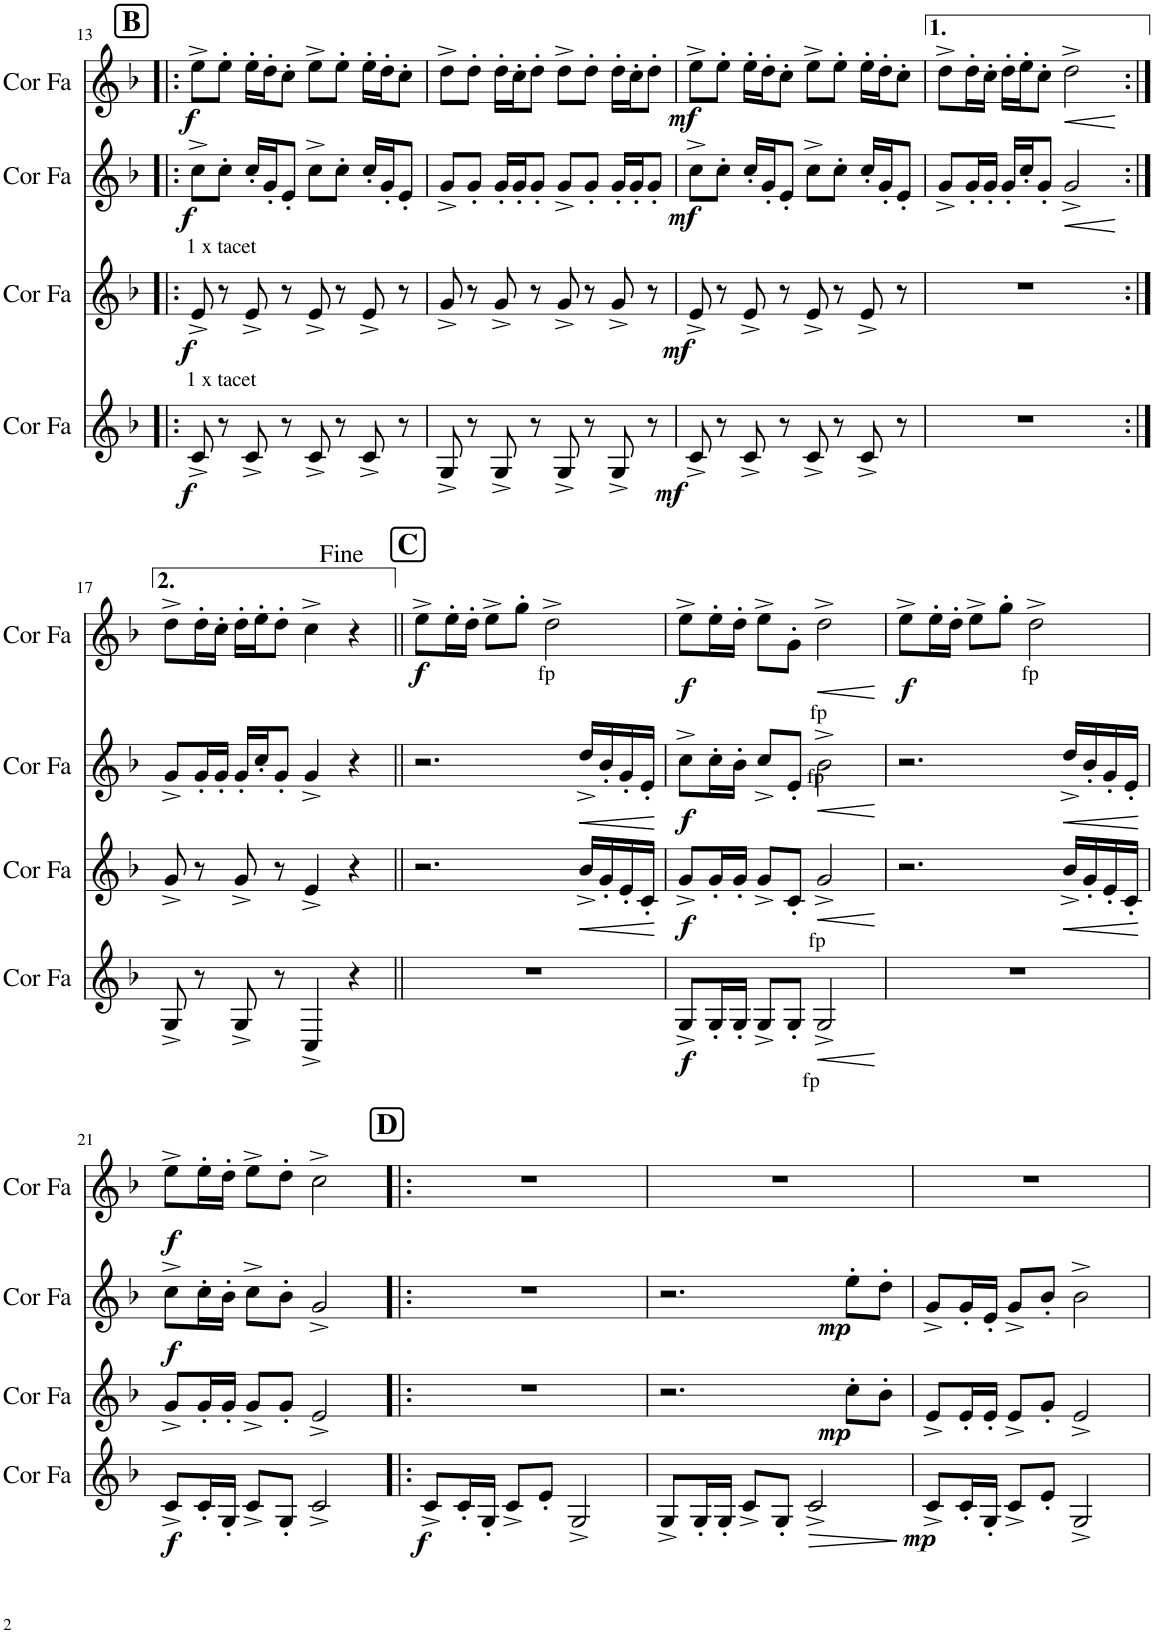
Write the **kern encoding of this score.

**kern	**dynam	**kern	**dynam	**kern	**dynam	**kern	**dynam
*part4	*part4	*part3	*part3	*part2	*part2	*part1	*part1
*staff4	*staff4	*staff3	*staff3	*staff2	*staff2	*staff1	*staff1
*I"Cor en Fa	*	*I"Cor en Fa	*	*I"Cor en Fa	*	*I"Cor en Fa	*
*I'Cor Fa	*	*I'Cor Fa	*	*I'Cor Fa	*	*I'Cor Fa	*
!!LO:PB:g=z
*clefG2	*	*clefG2	*	*clefG2	*	*clefG2	*
*Trd4c7	*	*Trd4c7	*	*Trd4c7	*	*Trd4c7	*
*k[b-]	*	*k[b-]	*	*k[b-]	*	*k[b-]	*
*M4/4	*	*M4/4	*	*M4/4	*	*M4/4	*
!!LO:REH:place=s1:a:B:cj:fs=14:t=B
=13!|:	=13!|:	=13!|:	=13!|:	=13!|:	=13!|:	=13!|:	=13!|:
!	!	!LO:TX:a:t=1 x tacet	!	!	!	!	!
!LO:TX:a:t=1 x tacet	!	!	!	!	!	!	!
!	!LO:DY:b	!	!LO:DY:b	!	!LO:DY:b	!	!LO:DY:b
8c^/	f	8e^/	f	8cc^\L	f	8ee^\L	f
8r	.	8r	.	8cc'\J	.	8ee'\J	.
8c^/	.	8e^/	.	16cc'/LL	.	16ee'\LL	.
.	.	.	.	16g'/J	.	16dd'\J	.
8r	.	8r	.	8e'/J	.	8cc'\J	.
8c^/	.	8e^/	.	8cc^\L	.	8ee^\L	.
8r	.	8r	.	8cc'\J	.	8ee'\J	.
8c^/	.	8e^/	.	16cc'/LL	.	16ee'\LL	.
.	.	.	.	16g'/J	.	16dd'\J	.
8r	.	8r	.	8e'/J	.	8cc'\J	.
=14	=14	=14	=14	=14	=14	=14	=14
8G^/	.	8g^/	.	8g^/L	.	8dd^\L	.
8r	.	8r	.	8g'/J	.	8dd'\J	.
8G^/	.	8g^/	.	16g'/LL	.	16dd'\LL	.
.	.	.	.	16g'/J	.	16cc'\J	.
8r	.	8r	.	8g'/J	.	8dd'\J	.
8G^/	.	8g^/	.	8g^/L	.	8dd^\L	.
8r	.	8r	.	8g'/J	.	8dd'\J	.
8G^/	.	8g^/	.	16g'/LL	.	16dd'\LL	.
.	.	.	.	16g'/J	.	16cc'\J	.
8r	.	8r	.	8g'/J	.	8dd'\J	.
=15	=15	=15	=15	=15	=15	=15	=15
!	!LO:DY:b	!	!LO:DY:b	!	!LO:DY:b	!	!LO:DY:b
8c^/	mf	8e^/	mf	8cc^\L	mf	8ee^\L	mf
8r	.	8r	.	8cc'\J	.	8ee'\J	.
8c^/	.	8e^/	.	16cc'/LL	.	16ee'\LL	.
.	.	.	.	16g'/J	.	16dd'\J	.
8r	.	8r	.	8e'/J	.	8cc'\J	.
8c^/	.	8e^/	.	8cc^\L	.	8ee^\L	.
8r	.	8r	.	8cc'\J	.	8ee'\J	.
8c^/	.	8e^/	.	16cc'/LL	.	16ee'\LL	.
.	.	.	.	16g'/J	.	16dd'\J	.
8r	.	8r	.	8e'/J	.	8cc'\J	.
=16	=16	=16	=16	=16	=16	=16	=16
1r	.	1r	.	8g^/L	.	8dd^\L	.
.	.	.	.	16g'/L	.	16dd'\L	.
.	.	.	.	16g'/JJ	.	16cc'\JJ	.
.	.	.	.	16g'/LL	.	16dd'\LL	.
.	.	.	.	16cc'/J	.	16ee'\J	.
.	.	.	.	8g'/J	.	8cc'\J	.
!	!	!	!	!	!LO:HP:b	!	!LO:HP:b
.	.	.	.	2g^/	<	2dd^\	<
.	.	.	.	.	[	.	[
!!LO:LB:g=z
=17:|!	=17:|!	=17:|!	=17:|!	=17:|!	=17:|!	=17:|!	=17:|!
8G^/	.	8g^/	.	8g^/L	.	8dd^\L	.
8r	.	8r	.	16g'/L	.	16dd'\L	.
.	.	.	.	16g'/JJ	.	16cc'\JJ	.
8G^/	.	8g^/	.	16g'/LL	.	16dd'\LL	.
.	.	.	.	16cc'/J	.	16ee'\J	.
8r	.	8r	.	8g'/J	.	8dd'\J	.
4C^/	.	4e^/	.	4g^/	.	4cc^\	.
4r	.	4r	.	4r	.	4r	.
!!LO:REH:place=s1:a:B:cj:fs=14:t=C
=18||	=18||	=18||	=18||	=18||	=18||	=18||	=18||
!	!	!	!	!	!	!	!LO:DY:b
1r	.	2.r	.	2.r	.	8ee^\L	f
.	.	.	.	.	.	16ee'\L	.
.	.	.	.	.	.	16dd'\JJ	.
.	.	.	.	.	.	8ee^\L	.
.	.	.	.	.	.	8gg'\J	.
!	!	!	!	!	!	!LO:TX:b:t=fp	!
.	.	.	.	.	.	2dd^\	.
!	!	!	!LO:HP:b	!	!LO:HP:b	!	!
.	.	16b-^/LL	<	16dd^/LL	<	.	.
.	.	16g'/	.	16b-'/	.	.	.
.	.	16e'/	.	16g'/	.	.	.
.	.	16c'/JJ	.	16e'/JJ	.	.	.
.	.	.	[	.	[	.	.
=19	=19	=19	=19	=19	=19	=19	=19
!	!LO:DY:b	!	!LO:DY:b	!	!LO:DY:b	!	!LO:DY:b
8G^/L	f	8g^/L	f	8cc^\L	f	8ee^\L	f
16G'/L	.	16g'/L	.	16cc'\L	.	16ee'\L	.
16G'/JJ	.	16g'/JJ	.	16b-'\JJ	.	16dd'\JJ	.
8G^/L	.	8g^/L	.	8cc^/L	.	8ee^\L	.
8G'/J	.	8c'/J	.	8e'/J	.	8g'\J	.
!	!	!	!	!	!	!LO:TX:b:t=fp	!
!	!	!	!	!LO:TX:a:t=fp	!	!	!
!	!	!LO:TX:b:t=fp	!	!	!	!	!
!LO:TX:b:t=fp	!	!	!	!	!	!	!
!	!LO:HP:b	!	!LO:HP:b	!	!LO:HP:b	!	!LO:HP:b
2G^/	<	2g^/	<	2b-^\	<	2dd^\	<
.	[	.	[	.	[	.	[
=20	=20	=20	=20	=20	=20	=20	=20
!	!	!	!	!	!	!	!LO:DY:b
1r	.	2.r	.	2.r	.	8ee^\L	f
.	.	.	.	.	.	16ee'\L	.
.	.	.	.	.	.	16dd'\JJ	.
.	.	.	.	.	.	8ee^\L	.
.	.	.	.	.	.	8gg'\J	.
!	!	!	!	!	!	!LO:TX:b:t=fp	!
.	.	.	.	.	.	2dd^\	.
!	!	!	!LO:HP:b	!	!LO:HP:b	!	!
.	.	16b-^/LL	<	16dd^/LL	<	.	.
.	.	16g'/	.	16b-'/	.	.	.
.	.	16e'/	.	16g'/	.	.	.
.	.	16c'/JJ	.	16e'/JJ	.	.	.
.	.	.	[	.	[	.	.
!!LO:LB:g=z
=21	=21	=21	=21	=21	=21	=21	=21
!	!LO:DY:b	!	!	!	!LO:DY:b	!	!LO:DY:b
8c^/L	f	8g^/L	.	8cc^\L	f	8ee^\L	f
16c'/L	.	16g'/L	.	16cc'\L	.	16ee'\L	.
16G'/JJ	.	16g'/JJ	.	16b-'\JJ	.	16dd'\JJ	.
8c^/L	.	8g^/L	.	8cc^\L	.	8ee^\L	.
8G'/J	.	8g'/J	.	8b-'\J	.	8dd'\J	.
2c^/	.	2e^/	.	2g^/	.	2cc^\	.
!!LO:REH:place=s1:a:B:cj:fs=14:t=D
=22!|:	=22!|:	=22!|:	=22!|:	=22!|:	=22!|:	=22!|:	=22!|:
!	!LO:DY:b	!	!	!	!	!	!
8c^/L	f	1r	.	1r	.	1r	.
16c'/L	.	.	.	.	.	.	.
16G'/JJ	.	.	.	.	.	.	.
8c^/L	.	.	.	.	.	.	.
8e'/J	.	.	.	.	.	.	.
2G^/	.	.	.	.	.	.	.
=23	=23	=23	=23	=23	=23	=23	=23
8G^/L	.	2.r	.	2.r	.	1r	.
16G'/L	.	.	.	.	.	.	.
16G'/JJ	.	.	.	.	.	.	.
8c^/L	.	.	.	.	.	.	.
8G'/J	.	.	.	.	.	.	.
!	!LO:HP:b	!	!	!	!	!	!
2c^/	>	.	.	.	.	.	.
!	!	!	!LO:DY:b	!	!LO:DY:b	!	!
.	.	8cc'\L	mp	8ee'\L	mp	.	.
.	.	8b-'\J	.	8dd'\J	.	.	.
.	]	.	.	.	.	.	.
=24	=24	=24	=24	=24	=24	=24	=24
!	!LO:DY:b	!	!	!	!	!	!
8c^/L	mp	8e^/L	.	8g^/L	.	1r	.
16c'/L	.	16e'/L	.	16g'/L	.	.	.
16G'/JJ	.	16e'/JJ	.	16e'/JJ	.	.	.
8c^/L	.	8e^/L	.	8g^/L	.	.	.
8e'/J	.	8g'/J	.	8b-'/J	.	.	.
2G^/	.	2e^/	.	2b-^\	.	.	.
=	=	=	=	=	=	=	=
*-	*-	*-	*-	*-	*-	*-	*-
